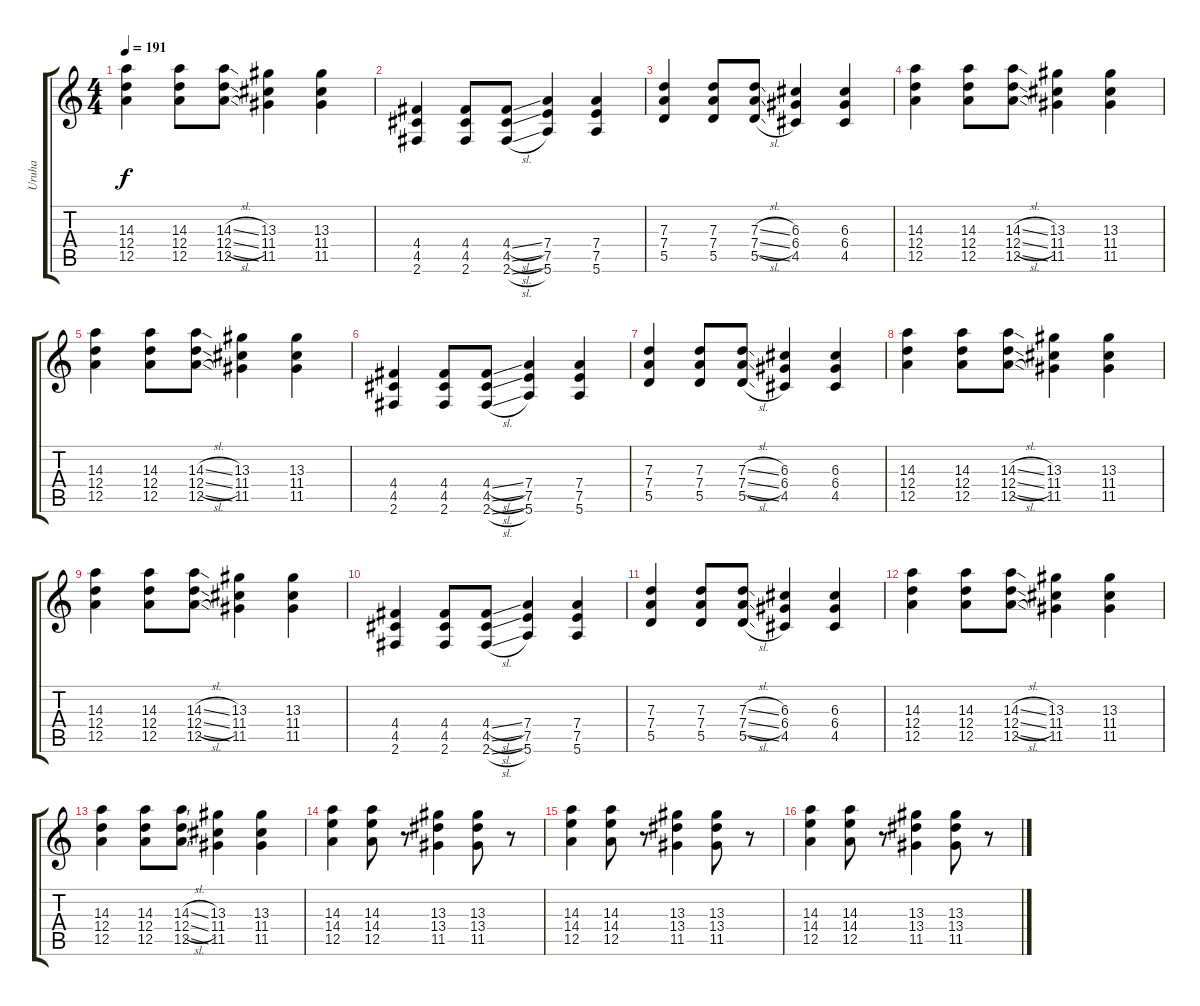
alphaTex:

\track ("Uruha" "Uruha") {instrument distortionguitar}
\staff {score tabs}
\tuning (E4 B3 G3 D3 A2 E2) {hide}
\ts (4 4)
\tempo 191
\clef g2
\ks c
(14.3 12.4 12.5).4{dy f} (14.3 12.4 12.5).8 (14.3{sl} 12.4{sl} 12.5{sl}).8 (13.3 11.4 11.5).4 (13.3 11.4 11.5).4 |
(4.4 4.5 2.6).4 (4.4 4.5 2.6).8 (4.4{sl} 4.5{sl} 2.6{sl}).8 (7.4 7.5 5.6).4 (7.4 7.5 5.6).4 |
(7.3 7.4 5.5).4 (7.3 7.4 5.5).8 (7.3{sl} 7.4{sl} 5.5{sl}).8 (6.3 6.4 4.5).4 (6.3 6.4 4.5).4 |
(14.3 12.4 12.5).4 (14.3 12.4 12.5).8 (14.3{sl} 12.4{sl} 12.5{sl}).8 (13.3 11.4 11.5).4 (13.3 11.4 11.5).4 |
(14.3 12.4 12.5).4 (14.3 12.4 12.5).8 (14.3{sl} 12.4{sl} 12.5{sl}).8 (13.3 11.4 11.5).4 (13.3 11.4 11.5).4 |
(4.4 4.5 2.6).4 (4.4 4.5 2.6).8 (4.4{sl} 4.5{sl} 2.6{sl}).8 (7.4 7.5 5.6).4 (7.4 7.5 5.6).4 |
(7.3 7.4 5.5).4 (7.3 7.4 5.5).8 (7.3{sl} 7.4{sl} 5.5{sl}).8 (6.3 6.4 4.5).4 (6.3 6.4 4.5).4 |
(14.3 12.4 12.5).4 (14.3 12.4 12.5).8 (14.3{sl} 12.4{sl} 12.5{sl}).8 (13.3 11.4 11.5).4 (13.3 11.4 11.5).4 |
(14.3 12.4 12.5).4 (14.3 12.4 12.5).8 (14.3{sl} 12.4{sl} 12.5{sl}).8 (13.3 11.4 11.5).4 (13.3 11.4 11.5).4 |
(4.4 4.5 2.6).4 (4.4 4.5 2.6).8 (4.4{sl} 4.5{sl} 2.6{sl}).8 (7.4 7.5 5.6).4 (7.4 7.5 5.6).4 |
(7.3 7.4 5.5).4 (7.3 7.4 5.5).8 (7.3{sl} 7.4{sl} 5.5{sl}).8 (6.3 6.4 4.5).4 (6.3 6.4 4.5).4 |
(14.3 12.4 12.5).4 (14.3 12.4 12.5).8 (14.3{sl} 12.4{sl} 12.5{sl}).8 (13.3 11.4 11.5).4 (13.3 11.4 11.5).4 |
(14.3 12.4 12.5).4 (14.3 12.4 12.5).8 (14.3{sl} 12.4{sl} 12.5{sl}).8 (13.3 11.4 11.5).4 (13.3 11.4 11.5).4 |
(14.3 14.4 12.5).4 (14.3 14.4 12.5).8 r.8 (13.3 13.4 11.5).4 (13.3 13.4 11.5).8 r.8 |
(14.3 14.4 12.5).4 (14.3 14.4 12.5).8 r.8 (13.3 13.4 11.5).4 (13.3 13.4 11.5).8 r.8 |
(14.3 14.4 12.5).4 (14.3 14.4 12.5).8 r.8 (13.3 13.4 11.5).4 (13.3 13.4 11.5).8 r.8
